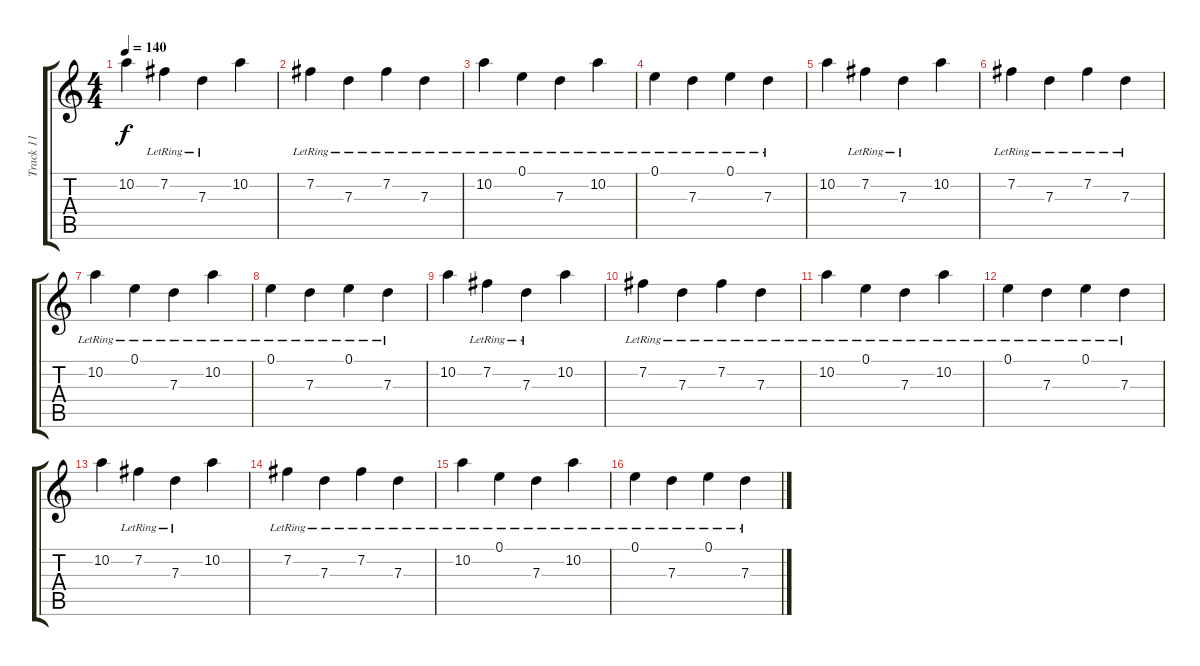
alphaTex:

\track ("Track 11" "Track 11") {instrument electricguitarclean}
\staff {score tabs}
\tuning (E4 B3 G3 D3 A2 E2) {hide}
\ts (4 4)
\tempo 140
\clef g2
\ks c
10.2.4{dy f} 7.2{lr}.4 7.3{lr}.4 10.2.4 |
7.2{lr}.4 7.3{lr}.4 7.2{lr}.4 7.3{lr}.4 |
10.2{lr}.4 0.1{lr}.4 7.3{lr}.4 10.2{lr}.4 |
0.1{lr}.4 7.3{lr}.4 0.1{lr}.4 7.3{lr}.4 |
10.2.4 7.2{lr}.4 7.3{lr}.4 10.2.4 |
7.2{lr}.4 7.3{lr}.4 7.2{lr}.4 7.3{lr}.4 |
10.2{lr}.4 0.1{lr}.4 7.3{lr}.4 10.2{lr}.4 |
0.1{lr}.4 7.3{lr}.4 0.1{lr}.4 7.3{lr}.4 |
10.2.4 7.2{lr}.4 7.3{lr}.4 10.2.4 |
7.2{lr}.4 7.3{lr}.4 7.2{lr}.4 7.3{lr}.4 |
10.2{lr}.4 0.1{lr}.4 7.3{lr}.4 10.2{lr}.4 |
0.1{lr}.4 7.3{lr}.4 0.1{lr}.4 7.3{lr}.4 |
10.2.4 7.2{lr}.4 7.3{lr}.4 10.2.4 |
7.2{lr}.4 7.3{lr}.4 7.2{lr}.4 7.3{lr}.4 |
10.2{lr}.4 0.1{lr}.4 7.3{lr}.4 10.2{lr}.4 |
0.1{lr}.4 7.3{lr}.4 0.1{lr}.4 7.3{lr}.4
